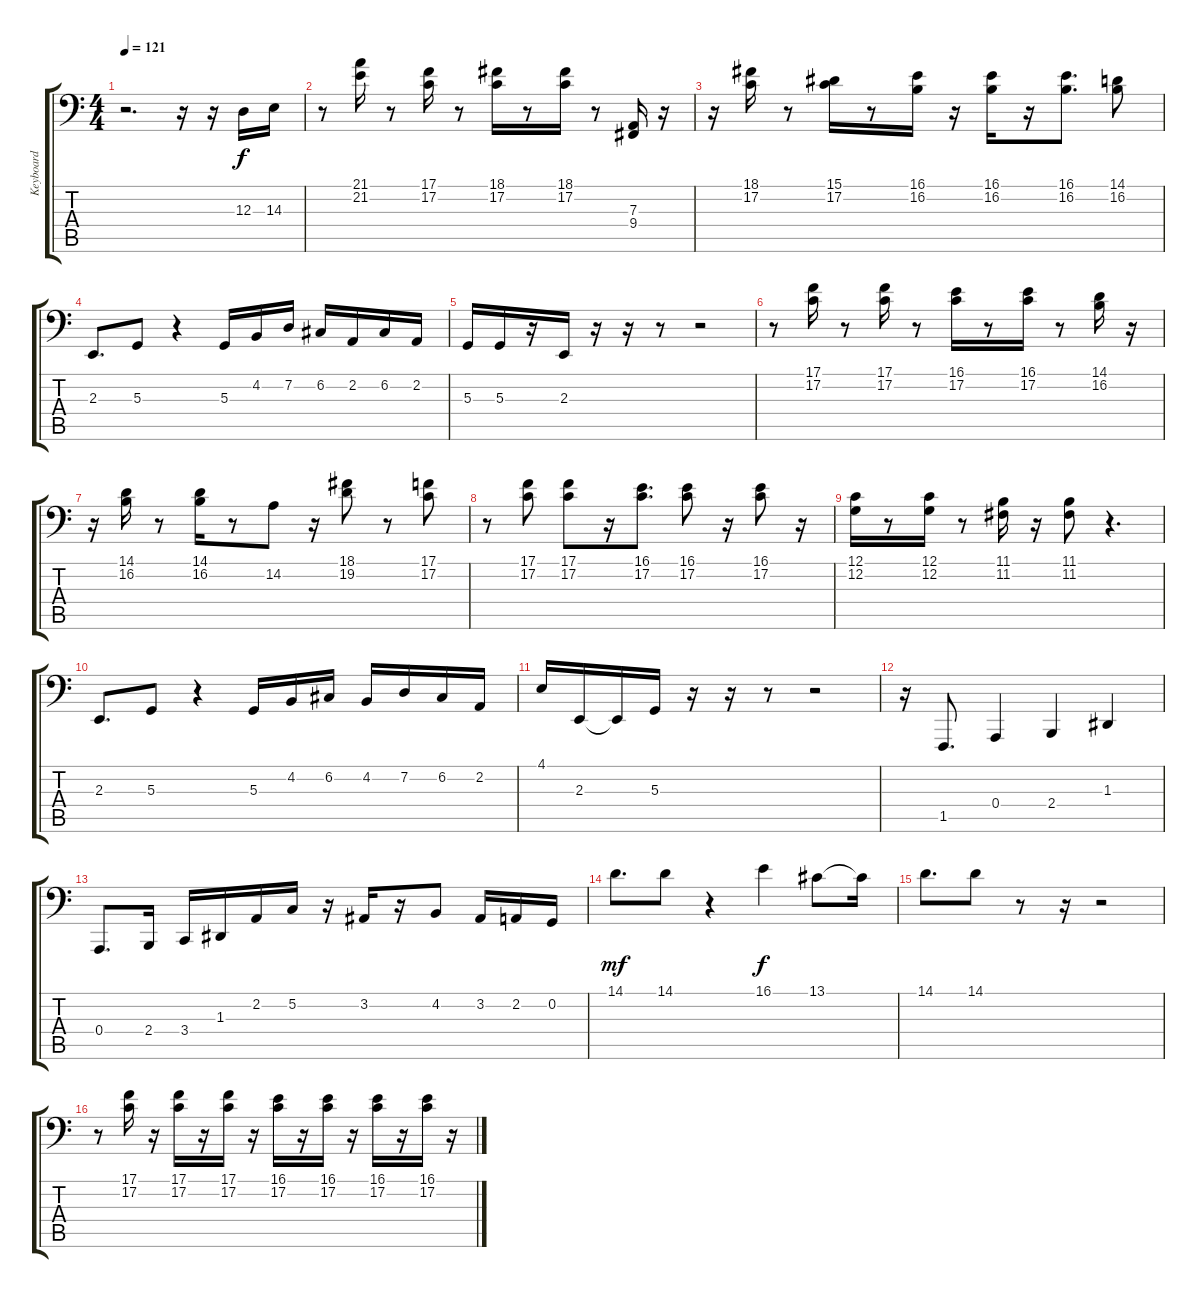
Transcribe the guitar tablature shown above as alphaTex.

\track ("Keyboard" "Keyboard") {instrument electricgrandpiano}
\staff {score tabs}
\tuning (C3 G2 D2 A1 E1 B0) {hide}
\ts (4 4)
\tempo 121
\clef f4
\ks c
r.2{d dy mf instrument electricgrandpiano} r.16 r.16 12.3.16{dy f} 14.3.16 |
r.8 (21.1 21.2).16 r.8 (17.1 17.2).16 r.8 (18.1 17.2).16 r.8 (18.1 17.2).16 r.8 (7.3 9.4).16 r.16 |
r.16 (18.1 17.2).16 r.8 (15.1 17.2).16 r.8 (16.1 16.2).16 r.16 (16.1 16.2).16 r.16 (16.1 16.2).8{d} (14.1 16.2).8 |
2.3.8{d} 5.3.8 r.4 5.3.16 4.2.16 7.2.16 6.2.16 2.2.16 6.2.16 2.2.16 |
5.3.16 5.3.16 r.16 2.3.16 r.16 r.16 r.8 r.2 |
r.8 (17.1 17.2).16 r.8 (17.1 17.2).16 r.8 (16.1 17.2).16 r.8 (16.1 17.2).16 r.8 (14.1 16.2).16 r.16 |
r.16 (14.1 16.2).16 r.8 (14.1 16.2).16 r.8 14.2.8 r.16 (18.1 19.2).8 r.8 (17.1 17.2).8 |
r.8 (17.1 17.2).8 (17.1 17.2).8 r.16 (16.1 17.2).8{d} (16.1 17.2).8 r.16 (16.1 17.2).8 r.16 |
(12.1 12.2).16 r.8 (12.1 12.2).16 r.8 (11.1 11.2).16 r.16 (11.1 11.2).8 r.4{d} |
2.3.8{d} 5.3.8 r.4 5.3.16 4.2.16 6.2.16 4.2.16 7.2.16 6.2.16 2.2.16 |
4.1.16 2.3.16 2.3{t}.16 5.3.16 r.16 r.16 r.8 r.2 |
r.16 1.5.8{d} 0.4.4 2.4.4 1.3.4 |
0.4.8{d} 2.4.16 3.4.16 1.3.16 2.2.16 5.2.16 r.16 3.2.16 r.16 4.2.8 3.2.16 2.2.16 0.2.16 |
14.1.8{d dy mf} 14.1.8 r.4 16.1.4{dy f} 13.1.8 13.1{t}.16 |
14.1.8{d} 14.1.8 r.8 r.16 r.2 |
r.8 (17.1 17.2).16 r.16 (17.1 17.2).16 r.16 (17.1 17.2).16 r.16 (16.1 17.2).16 r.16 (16.1 17.2).16 r.16 (16.1 17.2).16 r.16 (16.1 17.2).16 r.16
